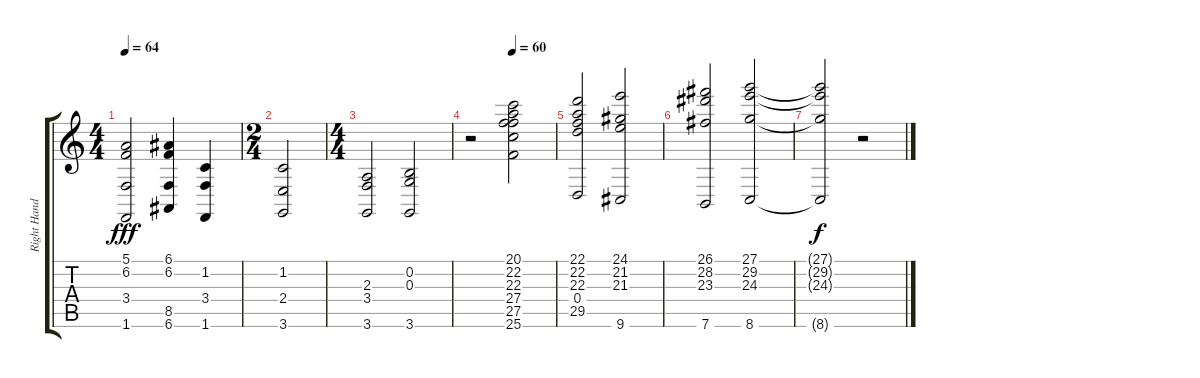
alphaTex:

\track ("Right Hand" "Right Hand") {instrument stringensemble1}
\staff {score tabs}
\tuning (E4 B3 G3 D3 A2 E2) {hide}
\ts (4 4)
\tempo 64
\clef g2
\ks c
(5.1 6.2 3.4 1.6).2{dy fff volume 10} (6.1 6.2 8.5 6.6).4{volume 10} (1.2 3.4 1.6).4{volume 9} |
\ts (2 4)
(1.2 2.4 3.6).2 |
\ts (4 4)
(2.3 3.4 3.6).2{volume 8} (0.2 0.3 3.6).2{volume 7} |
\tempo (60 0.5)
r.2 (20.1 22.2 22.3 27.4 27.5 25.6).2{volume 5} |
(22.1 22.2 22.3 0.4 29.5).2 (24.1 21.2 21.3 9.6).2{volume 4} |
(26.1 28.2 23.3 7.6).2{volume 4} (27.1 29.2 24.3 8.6).2{volume 3} |
(27.1{t} 29.2{t} 24.3{t} 8.6{t}).2{dy f} r.2
